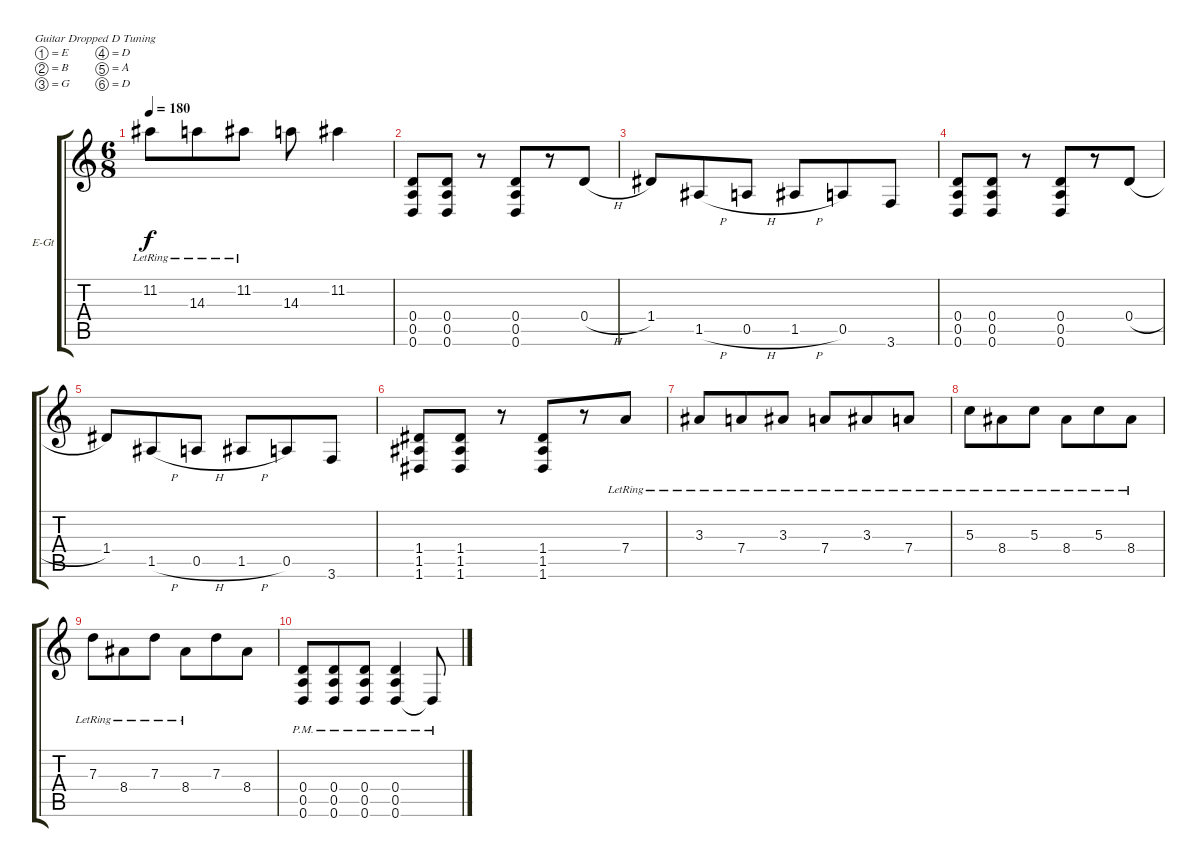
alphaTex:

\defaultSystemsLayout 4
\bracketExtendMode groupsimilarinstruments
\firstSystemTrackNameOrientation horizontal
\otherSystemsTrackNameOrientation horizontal
\track ("Lead Guitar" "E-Gt") {instrument overdrivenguitar}
\staff {score tabs}
\tuning (E4 B3 G3 D3 A2 D2)
\ts (6 8)
\tempo 180
\clef g2
\ks c
11.2{lr}.8{dy f} 14.3{lr}.8 11.2{lr}.8 14.3.8 11.2.4 |
(0.6 0.5 0.4).8 (0.4 0.5 0.6).8 r.8 (0.5 0.6 0.4).8 r.8 0.4{h}.8 |
1.4.8 1.5{h}.8 0.5{h}.8 1.5{h}.8 0.5.8 3.6.8 |
(0.6 0.5 0.4).8 (0.4 0.5 0.6).8 r.8 (0.5 0.6 0.4).8 r.8 0.4{h}.8 |
1.4.8 1.5{h}.8 0.5{h}.8 1.5{h}.8 0.5.8 3.6.8 |
(1.6 1.5 1.4).8 (1.4 1.5 1.6).8 r.8 (1.6 1.5 1.4).8 r.8 7.4{lr}.8 |
3.3{lr}.8 7.4{lr}.8 3.3{lr}.8 7.4{lr}.8 3.3{lr}.8 7.4{lr}.8 |
5.3{lr}.8 8.4{lr}.8 5.3{lr}.8 8.4{lr}.8 5.3{lr}.8 8.4{lr}.8 |
7.3{lr}.8 8.4{lr}.8 7.3{lr}.8 8.4{lr}.8 7.3.8 8.4.8 |
(0.6{pm} 0.4{pm} 0.5{pm}).8 (0.6{pm} 0.4{pm} 0.5{pm}).8 (0.6{pm} 0.4{pm} 0.5{pm}).8 (0.6{pm} 0.5{pm} 0.4{pm}).4 0.6{pm t}.8
